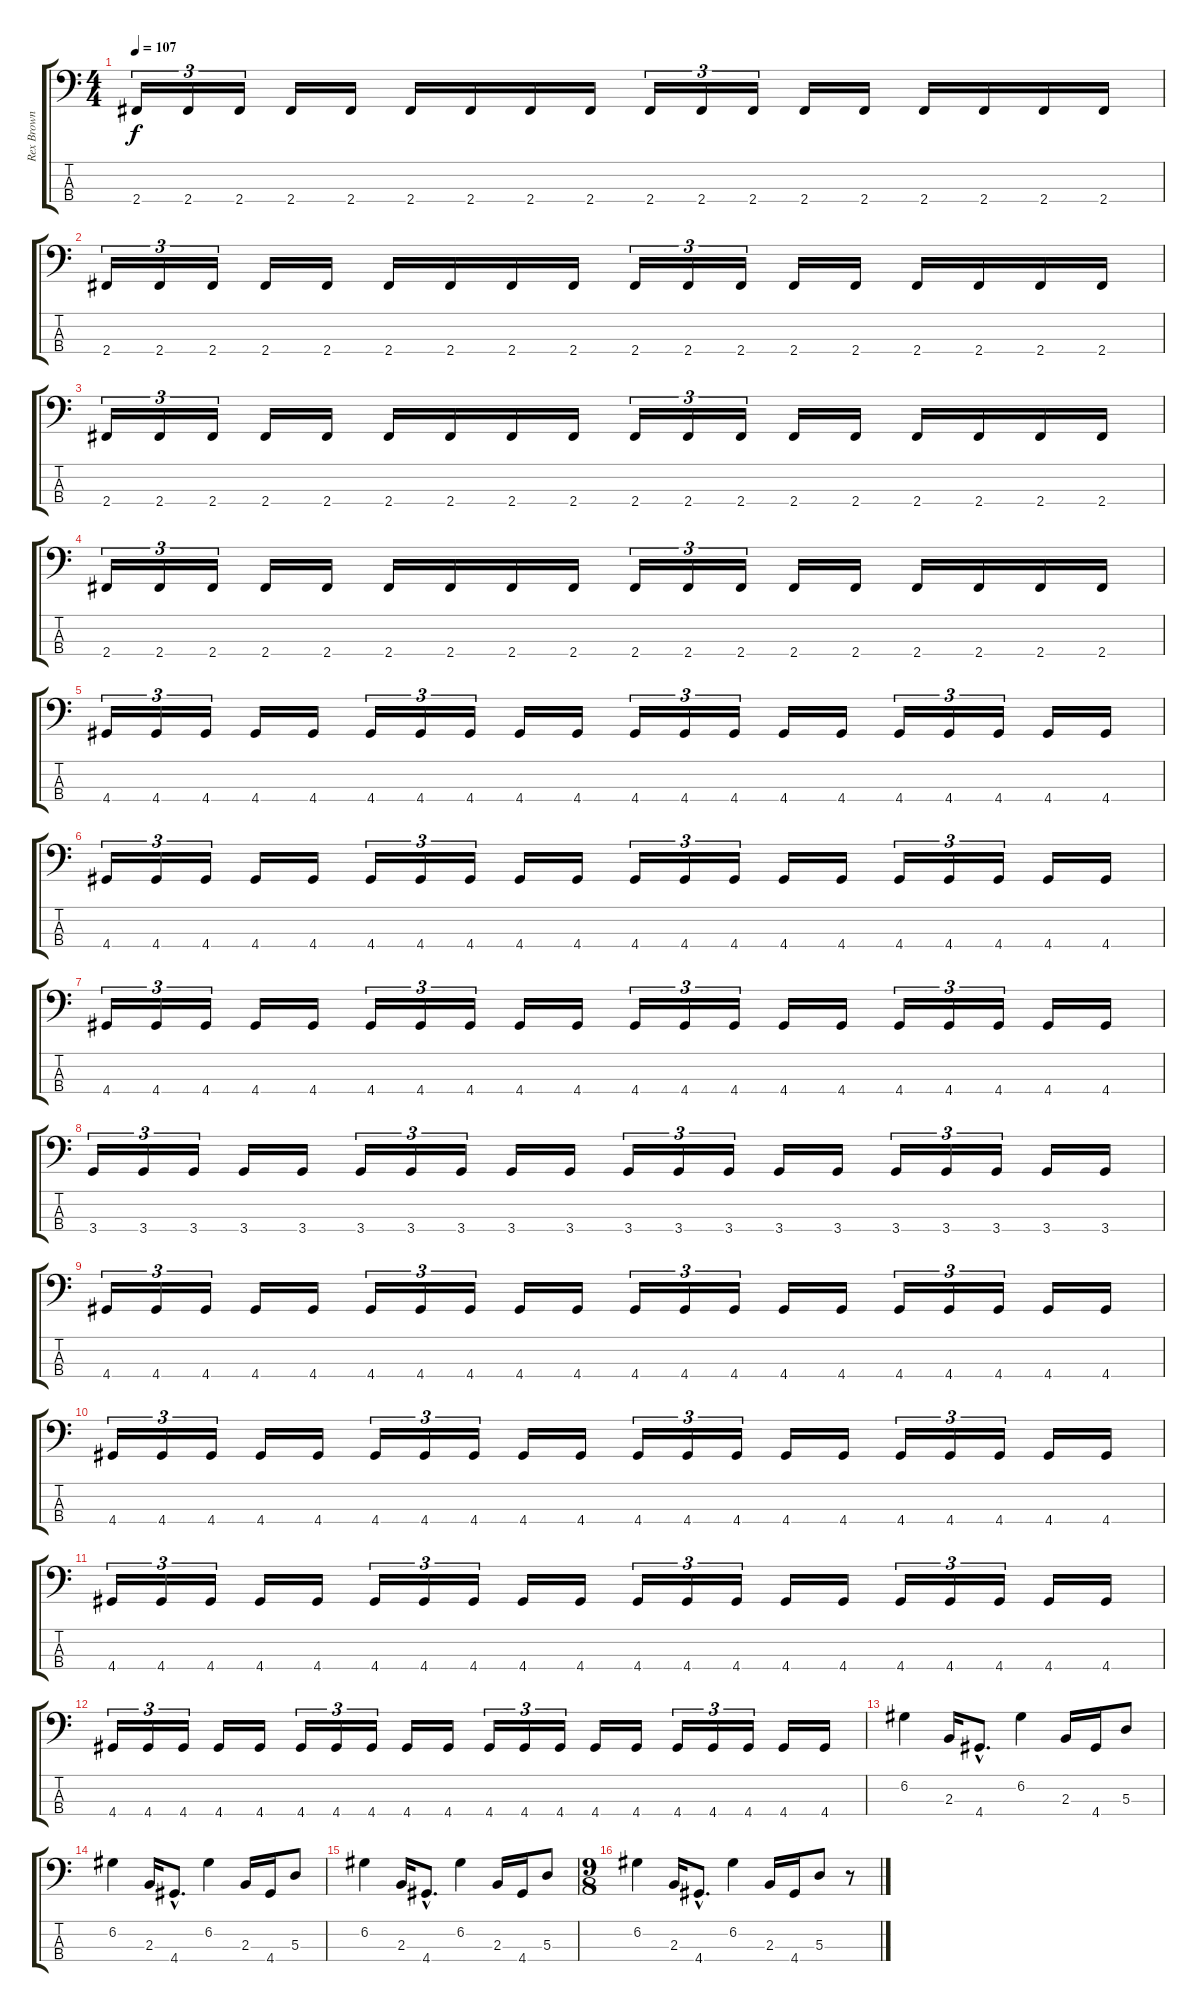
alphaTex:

\track ("Rex Brown" "Rex Brown") {instrument electricbasspick}
\staff {score tabs}
\tuning (G2 D2 A1 E1) {hide}
\ts (4 4)
\tempo 107
\clef f4
\ks c
2.4.16{tu (3 2) dy f instrument electricbasspick} 2.4.16{tu (3 2)} 2.4.16{tu (3 2)} 2.4.16 2.4.16 2.4.16 2.4.16 2.4.16 2.4.16 2.4.16{tu (3 2)} 2.4.16{tu (3 2)} 2.4.16{tu (3 2)} 2.4.16 2.4.16 2.4.16 2.4.16 2.4.16 2.4.16 |
2.4.16{tu (3 2)} 2.4.16{tu (3 2)} 2.4.16{tu (3 2)} 2.4.16 2.4.16 2.4.16 2.4.16 2.4.16 2.4.16 2.4.16{tu (3 2)} 2.4.16{tu (3 2)} 2.4.16{tu (3 2)} 2.4.16 2.4.16 2.4.16 2.4.16 2.4.16 2.4.16 |
2.4.16{tu (3 2)} 2.4.16{tu (3 2)} 2.4.16{tu (3 2)} 2.4.16 2.4.16 2.4.16 2.4.16 2.4.16 2.4.16 2.4.16{tu (3 2)} 2.4.16{tu (3 2)} 2.4.16{tu (3 2)} 2.4.16 2.4.16 2.4.16 2.4.16 2.4.16 2.4.16 |
2.4.16{tu (3 2)} 2.4.16{tu (3 2)} 2.4.16{tu (3 2)} 2.4.16 2.4.16 2.4.16 2.4.16 2.4.16 2.4.16 2.4.16{tu (3 2)} 2.4.16{tu (3 2)} 2.4.16{tu (3 2)} 2.4.16 2.4.16 2.4.16 2.4.16 2.4.16 2.4.16 |
4.4.16{tu (3 2)} 4.4.16{tu (3 2)} 4.4.16{tu (3 2)} 4.4.16 4.4.16 4.4.16{tu (3 2)} 4.4.16{tu (3 2)} 4.4.16{tu (3 2)} 4.4.16 4.4.16 4.4.16{tu (3 2)} 4.4.16{tu (3 2)} 4.4.16{tu (3 2)} 4.4.16 4.4.16 4.4.16{tu (3 2)} 4.4.16{tu (3 2)} 4.4.16{tu (3 2)} 4.4.16 4.4.16 |
4.4.16{tu (3 2)} 4.4.16{tu (3 2)} 4.4.16{tu (3 2)} 4.4.16 4.4.16 4.4.16{tu (3 2)} 4.4.16{tu (3 2)} 4.4.16{tu (3 2)} 4.4.16 4.4.16 4.4.16{tu (3 2)} 4.4.16{tu (3 2)} 4.4.16{tu (3 2)} 4.4.16 4.4.16 4.4.16{tu (3 2)} 4.4.16{tu (3 2)} 4.4.16{tu (3 2)} 4.4.16 4.4.16 |
4.4.16{tu (3 2)} 4.4.16{tu (3 2)} 4.4.16{tu (3 2)} 4.4.16 4.4.16 4.4.16{tu (3 2)} 4.4.16{tu (3 2)} 4.4.16{tu (3 2)} 4.4.16 4.4.16 4.4.16{tu (3 2)} 4.4.16{tu (3 2)} 4.4.16{tu (3 2)} 4.4.16 4.4.16 4.4.16{tu (3 2)} 4.4.16{tu (3 2)} 4.4.16{tu (3 2)} 4.4.16 4.4.16 |
3.4.16{tu (3 2)} 3.4.16{tu (3 2)} 3.4.16{tu (3 2)} 3.4.16 3.4.16 3.4.16{tu (3 2)} 3.4.16{tu (3 2)} 3.4.16{tu (3 2)} 3.4.16 3.4.16 3.4.16{tu (3 2)} 3.4.16{tu (3 2)} 3.4.16{tu (3 2)} 3.4.16 3.4.16 3.4.16{tu (3 2)} 3.4.16{tu (3 2)} 3.4.16{tu (3 2)} 3.4.16 3.4.16 |
4.4.16{tu (3 2)} 4.4.16{tu (3 2)} 4.4.16{tu (3 2)} 4.4.16 4.4.16 4.4.16{tu (3 2)} 4.4.16{tu (3 2)} 4.4.16{tu (3 2)} 4.4.16 4.4.16 4.4.16{tu (3 2)} 4.4.16{tu (3 2)} 4.4.16{tu (3 2)} 4.4.16 4.4.16 4.4.16{tu (3 2)} 4.4.16{tu (3 2)} 4.4.16{tu (3 2)} 4.4.16 4.4.16 |
4.4.16{tu (3 2)} 4.4.16{tu (3 2)} 4.4.16{tu (3 2)} 4.4.16 4.4.16 4.4.16{tu (3 2)} 4.4.16{tu (3 2)} 4.4.16{tu (3 2)} 4.4.16 4.4.16 4.4.16{tu (3 2)} 4.4.16{tu (3 2)} 4.4.16{tu (3 2)} 4.4.16 4.4.16 4.4.16{tu (3 2)} 4.4.16{tu (3 2)} 4.4.16{tu (3 2)} 4.4.16 4.4.16 |
4.4.16{tu (3 2)} 4.4.16{tu (3 2)} 4.4.16{tu (3 2)} 4.4.16 4.4.16 4.4.16{tu (3 2)} 4.4.16{tu (3 2)} 4.4.16{tu (3 2)} 4.4.16 4.4.16 4.4.16{tu (3 2)} 4.4.16{tu (3 2)} 4.4.16{tu (3 2)} 4.4.16 4.4.16 4.4.16{tu (3 2)} 4.4.16{tu (3 2)} 4.4.16{tu (3 2)} 4.4.16 4.4.16 |
4.4.16{tu (3 2)} 4.4.16{tu (3 2)} 4.4.16{tu (3 2)} 4.4.16 4.4.16 4.4.16{tu (3 2)} 4.4.16{tu (3 2)} 4.4.16{tu (3 2)} 4.4.16 4.4.16 4.4.16{tu (3 2)} 4.4.16{tu (3 2)} 4.4.16{tu (3 2)} 4.4.16 4.4.16 4.4.16{tu (3 2)} 4.4.16{tu (3 2)} 4.4.16{tu (3 2)} 4.4.16 4.4.16 |
6.2.4 2.3.16 4.4{hac}.8{d} 6.2.4 2.3.16 4.4.16 5.3.8 |
6.2.4 2.3.16 4.4{hac}.8{d} 6.2.4 2.3.16 4.4.16 5.3.8 |
6.2.4 2.3.16 4.4{hac}.8{d} 6.2.4 2.3.16 4.4.16 5.3.8 |
\ts (9 8)
6.2.4 2.3.16 4.4{hac}.8{d} 6.2.4 2.3.16 4.4.16 5.3.8 r.8
